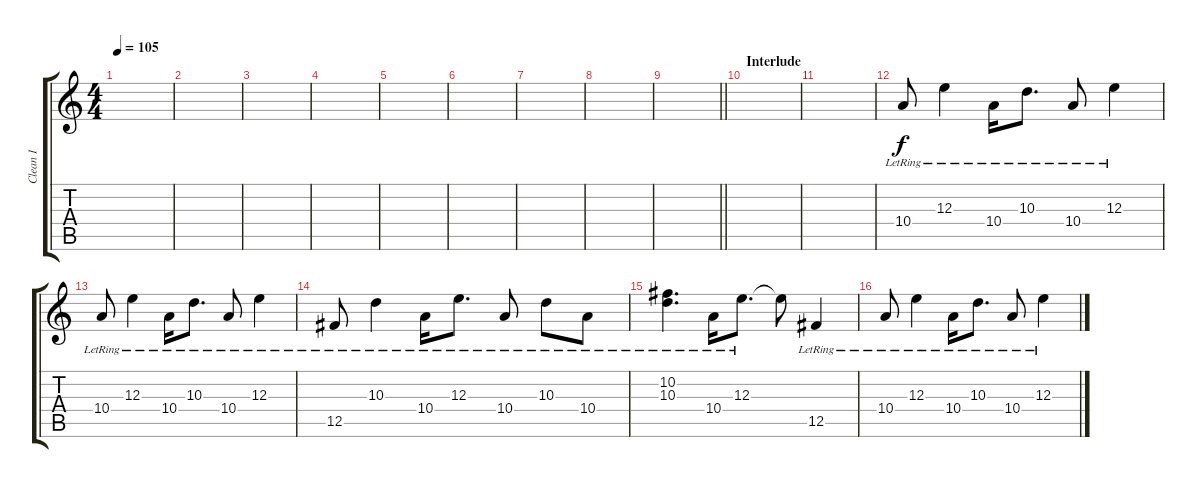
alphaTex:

\track ("Clean I" "Clean I") {instrument acousticguitarsteel}
\staff {score tabs}
\tuning (Db4 Ab3 E3 B2 Gb2 B1) {hide}
\ts (4 4)
\tempo 105
\clef g2
\ks c
|
|
|
|
|
|
|
|
\barLineRight lightlight
|
\section ("" "Interlude")
|
|
10.4{lr}.8 12.3{lr}.4 10.4{lr}.16 10.3{lr}.8{d} 10.4{lr}.8 12.3{lr}.4 |
10.4{lr}.8 12.3{lr}.4 10.4{lr}.16 10.3{lr}.8{d} 10.4{lr}.8 12.3{lr}.4 |
12.5{lr}.8 10.3{lr}.4 10.4{lr}.16 12.3{lr}.8{d} 10.4{lr}.8 10.3{lr}.8 10.4{lr}.8 |
(10.2{lr} 10.3{lr}).4{d} 10.4{lr}.16 12.3{lr}.8{d} 12.3{t}.8 12.5{lr}.4 |
10.4{lr}.8 12.3{lr}.4 10.4{lr}.16 10.3{lr}.8{d} 10.4{lr}.8 12.3{lr}.4
